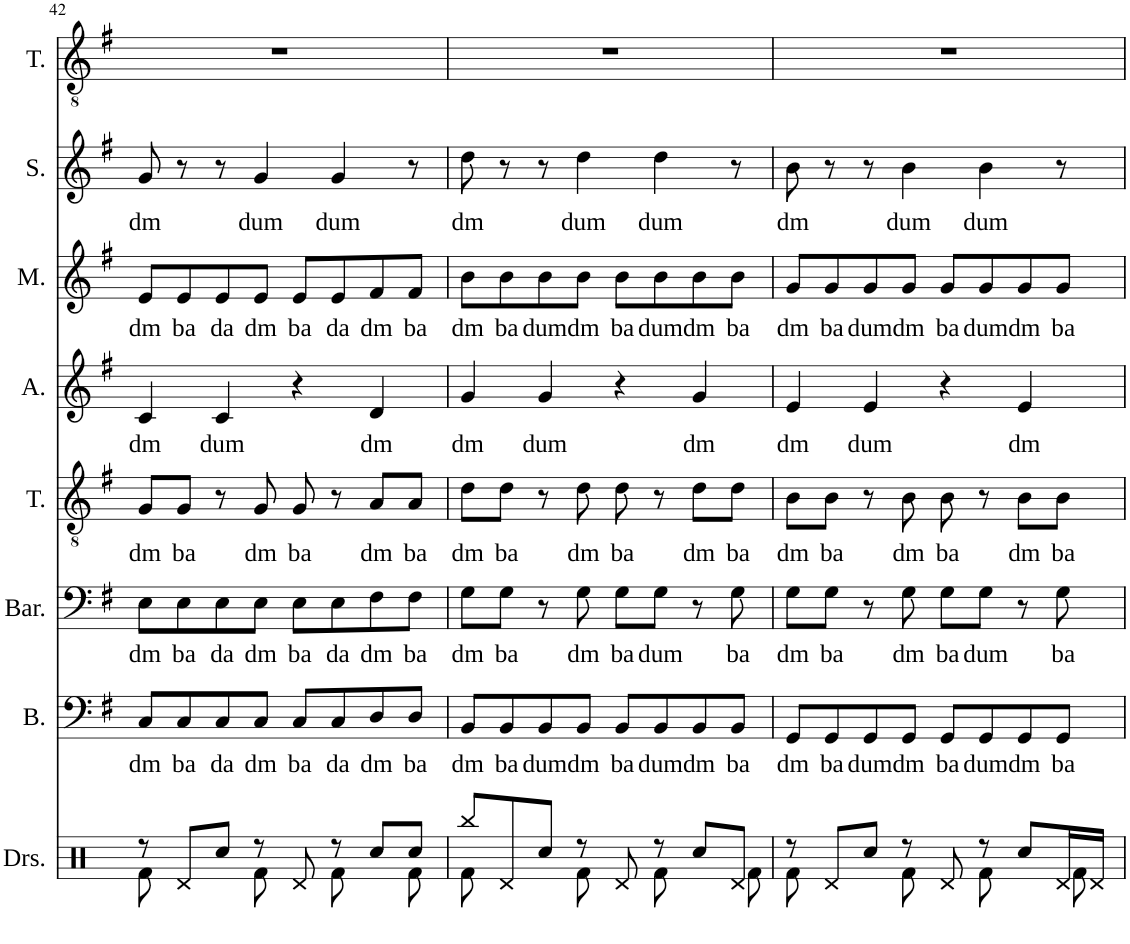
**kern	**kern	**text	**kern	**text	**kern	**text	**kern	**text	**kern	**text	**kern	**text	**kern
*part8	*part7	*part7	*part6	*part6	*part5	*part5	*part4	*part4	*part3	*part3	*part2	*part2	*part1
*staff8	*staff7	*staff7	*staff6	*staff6	*staff5	*staff5	*staff4	*staff4	*staff3	*staff3	*staff2	*staff2	*staff1
*I"Drumset	*I"Bass	*	*I"Baritone	*	*I"Tenor	*	*I"Alto	*	*I"Mezzo	*	*I"Soprano	*	*I"Tenor
*I'Drs.	*I'B.	*	*I'Bar.	*	*I'T.	*	*I'A.	*	*I'M.	*	*I'S.	*	*I'T.
!!LO:PB:g=z
*clefX	*clefF4	*	*clefF4	*	*clefGv2	*	*clefG2	*	*clefG2	*	*clefG2	*	*clefGv2
*k[]	*k[f#]	*	*k[f#]	*	*k[f#]	*	*k[f#]	*	*k[f#]	*	*k[f#]	*	*k[f#]
*M4/4	*M4/4	*	*M4/4	*	*M4/4	*	*M4/4	*	*M4/4	*	*M4/4	*	*M4/4
=42	=42	=42	=42	=42	=42	=42	=42	=42	=42	=42	=42	=42	=42
*^	*	*	*	*	*	*	*	*	*	*	*	*	*
!	!	!	!LO:LY:b	!	!LO:LY:b	!	!LO:LY:b	!	!LO:LY:b	!	!LO:LY:b	!	!LO:LY:b	!
8r	8Rf\	8C/L	dm	8E\L	dm	8G/L	dm	4c/	dm	8e/L	dm	8g/	dm	1r
!	!	!	!LO:LY:b	!	!LO:LY:b	!	!LO:LY:b	!	!	!	!LO:LY:b	!	!	!
8Rd/L	4ryy	8C/	ba	8E\	ba	8G/J	ba	.	.	8e/	ba	8r	.	.
!	!	!	!LO:LY:b	!	!LO:LY:b	!	!	!	!LO:LY:b	!	!LO:LY:b	!	!	!
8Rcc/J	.	8C/	da	8E\	da	8r	.	4c/	dum	8e/	da	8r	.	.
!	!	!	!LO:LY:b	!	!LO:LY:b	!	!LO:LY:b	!	!	!	!LO:LY:b	!	!LO:LY:b	!
8r	8Rf\	8C/J	dm	8E\J	dm	8G/	dm	.	.	8e/J	dm	4g/	dum	.
!	!	!	!LO:LY:b	!	!LO:LY:b	!	!LO:LY:b	!	!	!	!LO:LY:b	!	!	!
8Rd/	8ryy	8C/L	ba	8E\L	ba	8G/	ba	4r	.	8e/L	ba	.	.	.
!	!	!	!LO:LY:b	!	!LO:LY:b	!	!	!	!	!	!LO:LY:b	!	!LO:LY:b	!
8r	8Rf\	8C/	da	8E\	da	8r	.	.	.	8e/	da	4g/	dum	.
!	!	!	!LO:LY:b	!	!LO:LY:b	!	!LO:LY:b	!	!LO:LY:b	!	!LO:LY:b	!	!	!
8Rcc/L	8ryy	8D/	dm	8F#\	dm	8A/L	dm	4d/	dm	8f#/	dm	.	.	.
!	!	!	!LO:LY:b	!	!LO:LY:b	!	!LO:LY:b	!	!	!	!LO:LY:b	!	!	!
8Rcc/J	8Rf\	8D/J	ba	8F#\J	ba	8A/J	ba	.	.	8f#/J	ba	8r	.	.
=43	=43	=43	=43	=43	=43	=43	=43	=43	=43	=43	=43	=43	=43	=43
!	!	!	!LO:LY:b	!	!LO:LY:b	!	!LO:LY:b	!	!LO:LY:b	!	!LO:LY:b	!	!LO:LY:b	!
8Rbb/L	8Rf\	8BB/L	dm	8G\L	dm	8d\L	dm	4g/	dm	8b\L	dm	8dd\	dm	1r
!	!	!	!LO:LY:b	!	!LO:LY:b	!	!LO:LY:b	!	!	!	!LO:LY:b	!	!	!
8Rd/	4ryy	8BB/	ba	8G\J	ba	8d\J	ba	.	.	8b\	ba	8r	.	.
!	!	!	!LO:LY:b	!	!	!	!	!	!LO:LY:b	!	!LO:LY:b	!	!	!
8Rcc/J	.	8BB/	dum	8r	.	8r	.	4g/	dum	8b\	dum	8r	.	.
!	!	!	!LO:LY:b	!	!LO:LY:b	!	!LO:LY:b	!	!	!	!LO:LY:b	!	!LO:LY:b	!
8r	8Rf\	8BB/J	dm	8G\	dm	8d\	dm	.	.	8b\J	dm	4dd\	dum	.
!	!	!	!LO:LY:b	!	!LO:LY:b	!	!LO:LY:b	!	!	!	!LO:LY:b	!	!	!
8Rd/	8ryy	8BB/L	ba	8G\L	ba	8d\	ba	4r	.	8b\L	ba	.	.	.
!	!	!	!LO:LY:b	!	!LO:LY:b	!	!	!	!	!	!LO:LY:b	!	!LO:LY:b	!
8r	8Rf\	8BB/	dum	8G\J	dum	8r	.	.	.	8b\	dum	4dd\	dum	.
!	!	!	!LO:LY:b	!	!	!	!LO:LY:b	!	!LO:LY:b	!	!LO:LY:b	!	!	!
8Rcc/L	8ryy	8BB/	dm	8r	.	8d\L	dm	4g/	dm	8b\	dm	.	.	.
!	!	!	!LO:LY:b	!	!LO:LY:b	!	!LO:LY:b	!	!	!	!LO:LY:b	!	!	!
8Rd/J	8Rf\	8BB/J	ba	8G\	ba	8d\J	ba	.	.	8b\J	ba	8r	.	.
=44	=44	=44	=44	=44	=44	=44	=44	=44	=44	=44	=44	=44	=44	=44
!	!	!	!LO:LY:b	!	!LO:LY:b	!	!LO:LY:b	!	!LO:LY:b	!	!LO:LY:b	!	!LO:LY:b	!
8r	8Rf\	8GG/L	dm	8G\L	dm	8B\L	dm	4e/	dm	8g/L	dm	8b\	dm	1r
!	!	!	!LO:LY:b	!	!LO:LY:b	!	!LO:LY:b	!	!	!	!LO:LY:b	!	!	!
8Rd/L	4ryy	8GG/	ba	8G\J	ba	8B\J	ba	.	.	8g/	ba	8r	.	.
!	!	!	!LO:LY:b	!	!	!	!	!	!LO:LY:b	!	!LO:LY:b	!	!	!
8Rcc/J	.	8GG/	dum	8r	.	8r	.	4e/	dum	8g/	dum	8r	.	.
!	!	!	!LO:LY:b	!	!LO:LY:b	!	!LO:LY:b	!	!	!	!LO:LY:b	!	!LO:LY:b	!
8r	8Rf\	8GG/J	dm	8G\	dm	8B\	dm	.	.	8g/J	dm	4b\	dum	.
!	!	!	!LO:LY:b	!	!LO:LY:b	!	!LO:LY:b	!	!	!	!LO:LY:b	!	!	!
8Rd/	8ryy	8GG/L	ba	8G\L	ba	8B\	ba	4r	.	8g/L	ba	.	.	.
!	!	!	!LO:LY:b	!	!LO:LY:b	!	!	!	!	!	!LO:LY:b	!	!LO:LY:b	!
8r	8Rf\	8GG/	dum	8G\J	dum	8r	.	.	.	8g/	dum	4b\	dum	.
!	!	!	!LO:LY:b	!	!	!	!LO:LY:b	!	!LO:LY:b	!	!LO:LY:b	!	!	!
8Rcc/L	8ryy	8GG/	dm	8r	.	8B\L	dm	4e/	dm	8g/	dm	.	.	.
!	!	!	!LO:LY:b	!	!LO:LY:b	!	!LO:LY:b	!	!	!	!LO:LY:b	!	!	!
16Rd/L	8Rf\	8GG/J	ba	8G\	ba	8B\J	ba	.	.	8g/J	ba	8r	.	.
16Rd/JJ	.	.	.	.	.	.	.	.	.	.	.	.	.	.
*v	*v	*	*	*	*	*	*	*	*	*	*	*	*	*
=	=	=	=	=	=	=	=	=	=	=	=	=	=
*-	*-	*-	*-	*-	*-	*-	*-	*-	*-	*-	*-	*-	*-
